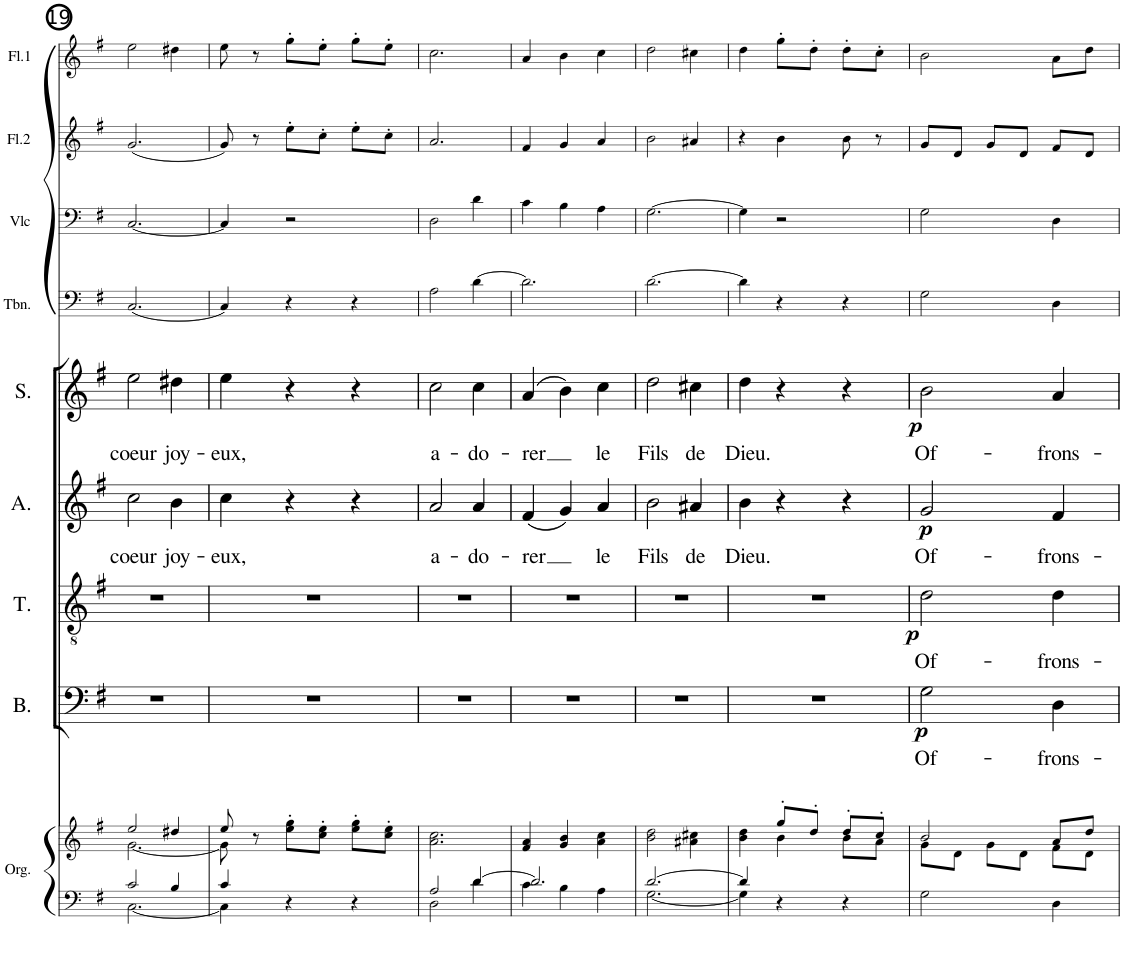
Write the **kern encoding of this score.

**kern	**kern	**kern	**text	**dynam	**kern	**text	**dynam	**kern	**text	**dynam	**kern	**text	**dynam	**kern	**kern	**kern	**kern
*part9	*part9	*part8	*part8	*part8	*part7	*part7	*part7	*part6	*part6	*part6	*part5	*part5	*part5	*part4	*part3	*part2	*part1
*staff10	*staff9	*staff8	*staff8	*staff8	*staff7	*staff7	*staff7	*staff6	*staff6	*staff6	*staff5	*staff5	*staff5	*staff4	*staff3	*staff2	*staff1
*I"Orgue	*	*I"Bass	*	*	*I"Ténor	*	*	*I"Alto	*	*	*I"Soprano	*	*	*I"Trombone	*I"Violoncelle	*I"Flûte 2	*I"Flûte 1
*I'Org.	*	*I'B.	*	*	*I'T.	*	*	*I'A.	*	*	*I'S.	*	*	*I'Tbn.	*I'Vlc	*I'Fl.2	*I'Fl.1
!!LO:PB:g=z
*clefF4	*clefG2	*clefF4	*	*	*clefGv2	*	*	*clefG2	*	*	*clefG2	*	*	*clefF4	*clefF4	*clefG2	*clefG2
*k[f#]	*k[f#]	*k[f#]	*	*	*k[f#]	*	*	*k[f#]	*	*	*k[f#]	*	*	*k[f#]	*k[f#]	*k[f#]	*k[f#]
*M3/4	*M3/4	*M3/4	*	*	*M3/4	*	*	*M3/4	*	*	*M3/4	*	*	*M3/4	*M3/4	*M3/4	*M3/4
=19	=19	=19	=19	=19	=19	=19	=19	=19	=19	=19	=19	=19	=19	=19	=19	=19	=19
*^	*^	*	*	*	*	*	*	*	*	*	*	*	*	*	*	*	*
!	!	!	!	!	!	!	!	!	!	!	!LO:LY:b	!	!	!LO:LY:b	!	!	!	!	!
2c/	[2.C\	2ee/	[2.g\	2.r	.	.	2.r	.	.	2cc\	coeur	.	2ee\	coeur	.	(2.C/	[2.C/	(2.g/	2ee\
!	!	!	!	!	!	!	!	!	!	!	!LO:LY:b	!	!	!LO:LY:b	!	!	!	!	!
4B/	.	4dd#X/	.	.	.	.	.	.	.	4b\	joy-	.	4dd#X\	joy-	.	.	.	.	4dd#X\
=20	=20	=20	=20	=20	=20	=20	=20	=20	=20	=20	=20	=20	=20	=20	=20	=20	=20	=20	=20
!	!	!	!	!	!	!	!	!	!	!	!LO:LY:b	!	!	!LO:LY:b	!	!	!	!	!
4c/	4C\]	8ee/	8g\]	2.r	.	.	2.r	.	.	4cc\	-eux,	.	4ee\	-eux,	.	4C/)	4C/]	8g/)	8ee\
.	.	8r	2ryy	.	.	.	.	.	.	.	.	.	.	.	.	.	.	8r	8r
4r	2ryy	8ee\' 8gg\'L	.	.	.	.	.	.	.	4r	.	.	4r	.	.	4r	2r	8ee'\L	8gg'\L
.	.	8cc\' 8ee\'J	.	.	.	.	.	.	.	.	.	.	.	.	.	.	.	8cc'\J	8ee'\J
4r	.	8ee\' 8gg\'L	.	.	.	.	.	.	.	4r	.	.	4r	.	.	4r	.	8ee'\L	8gg'\L
.	.	8cc\' 8ee\'J	8ryy	.	.	.	.	.	.	.	.	.	.	.	.	.	.	8cc'\J	8ee'\J
=21	=21	=21	=21	=21	=21	=21	=21	=21	=21	=21	=21	=21	=21	=21	=21	=21	=21	=21	=21
!	!	!	!	!	!	!	!	!	!	!	!LO:LY:b	!	!	!LO:LY:b	!	!	!	!	!
*	*	*v	*v	*	*	*	*	*	*	*	*	*	*	*	*	*	*	*	*
2A/	2D\	2.a\ 2.cc\	2.r	.	.	2.r	.	.	2a/	a-	.	2cc\	a-	.	2A\	2D\	2.a/	2.cc\
!	!	!	!	!	!	!	!	!	!	!LO:LY:b	!	!	!LO:LY:b	!	!	!	!	!
[4d/	4d\	.	.	.	.	.	.	.	4a/	-do-	.	4cc\	-do-	.	[4d\	4d\	.	.
=22	=22	=22	=22	=22	=22	=22	=22	=22	=22	=22	=22	=22	=22	=22	=22	=22	=22	=22
!	!	!	!	!	!	!	!	!	!	!LO:LY:b	!	!	!LO:LY:b	!	!	!	!	!
2.d/]	4c\	4f#/ 4a/	2.r	.	.	2.r	.	.	(4f#/	-rer	.	(4a/	-rer	.	2.d\]	4c\	4f#/	4a/
.	4B\	4g/ 4b/	.	.	.	.	.	.	4g/)	.	.	4b\)	.	.	.	4B\	4g/	4b\
!	!	!	!	!	!	!	!	!	!	!LO:LY:b	!	!	!LO:LY:b	!	!	!	!	!
.	4A\	4a\ 4cc\	.	.	.	.	.	.	4a/	le	.	4cc\	le	.	.	4A\	4a/	4cc\
=23	=23	=23	=23	=23	=23	=23	=23	=23	=23	=23	=23	=23	=23	=23	=23	=23	=23	=23
!	!	!	!	!	!	!	!	!	!	!LO:LY:b	!	!	!LO:LY:b	!	!	!	!	!
[2.d/	[2.G\	2b\ 2dd\	2.r	.	.	2.r	.	.	2b\	Fils	.	2dd\	Fils	.	[2.d\	[2.G\	2b\	2dd\
!	!	!	!	!	!	!	!	!	!	!LO:LY:b	!	!	!LO:LY:b	!	!	!	!	!
.	.	4a#X\ 4cc#X\	.	.	.	.	.	.	4a#X/	de	.	4cc#X\	de	.	.	.	4a#X/	4cc#X\
=24	=24	=24	=24	=24	=24	=24	=24	=24	=24	=24	=24	=24	=24	=24	=24	=24	=24	=24
*	*	*^	*	*	*	*	*	*	*	*	*	*	*	*	*	*	*	*
!	!	!	!	!	!	!	!	!	!	!	!LO:LY:b	!	!	!LO:LY:b	!	!	!	!	!
4d/]	4G\]	4b\ 4dd\	4ryy	2.r	.	.	2.r	.	.	4b\	Dieu.	.	4dd\	Dieu.	.	4d\]	4G\]	4r	4dd\
4r	2ryy	8gg'/L	4b\	.	.	.	.	.	.	4r	.	.	4r	.	.	4r	2r	4b\	8gg'\L
.	.	8dd'/J	.	.	.	.	.	.	.	.	.	.	.	.	.	.	.	.	8dd'\J
4r	.	8dd'/L	8b\L	.	.	.	.	.	.	4r	.	.	4r	.	.	4r	.	8b\	8dd'\L
.	.	8cc'/J	8a\J	.	.	.	.	.	.	.	.	.	.	.	.	.	.	8r	8cc'\J
*v	*v	*	*	*	*	*	*	*	*	*	*	*	*	*	*	*	*	*	*
=25	=25	=25	=25	=25	=25	=25	=25	=25	=25	=25	=25	=25	=25	=25	=25	=25	=25	=25
!	!	!	!	!LO:LY:b	!LO:DY:b	!	!LO:LY:b	!LO:DY:b	!	!LO:LY:b	!LO:DY:b	!	!LO:LY:b	!LO:DY:b	!	!	!	!
2G\	2b/	8g\L	2G\	Of-	p	2d\	Of-	p	2g/	Of-	p	2b\	Of-	p	2G\	2G\	8g/L	2b\
.	.	8d\J	.	.	.	.	.	.	.	.	.	.	.	.	.	.	8d/J	.
.	.	8g\L	.	.	.	.	.	.	.	.	.	.	.	.	.	.	8g/L	.
.	.	8d\J	.	.	.	.	.	.	.	.	.	.	.	.	.	.	8d/J	.
!	!	!	!	!LO:LY:b	!	!	!LO:LY:b	!	!	!LO:LY:b	!	!	!LO:LY:b	!	!	!	!	!
4D\	8a/L	8f#\L	4D\	-frons-	.	4d\	-frons-	.	4f#/	-frons-	.	4a/	-frons-	.	4D\	4D\	8f#/L	8a\L
.	8dd/J	8d\J	.	.	.	.	.	.	.	.	.	.	.	.	.	.	8d/J	8dd\J
*	*v	*v	*	*	*	*	*	*	*	*	*	*	*	*	*	*	*	*
=	=	=	=	=	=	=	=	=	=	=	=	=	=	=	=	=	=
*-	*-	*-	*-	*-	*-	*-	*-	*-	*-	*-	*-	*-	*-	*-	*-	*-	*-
